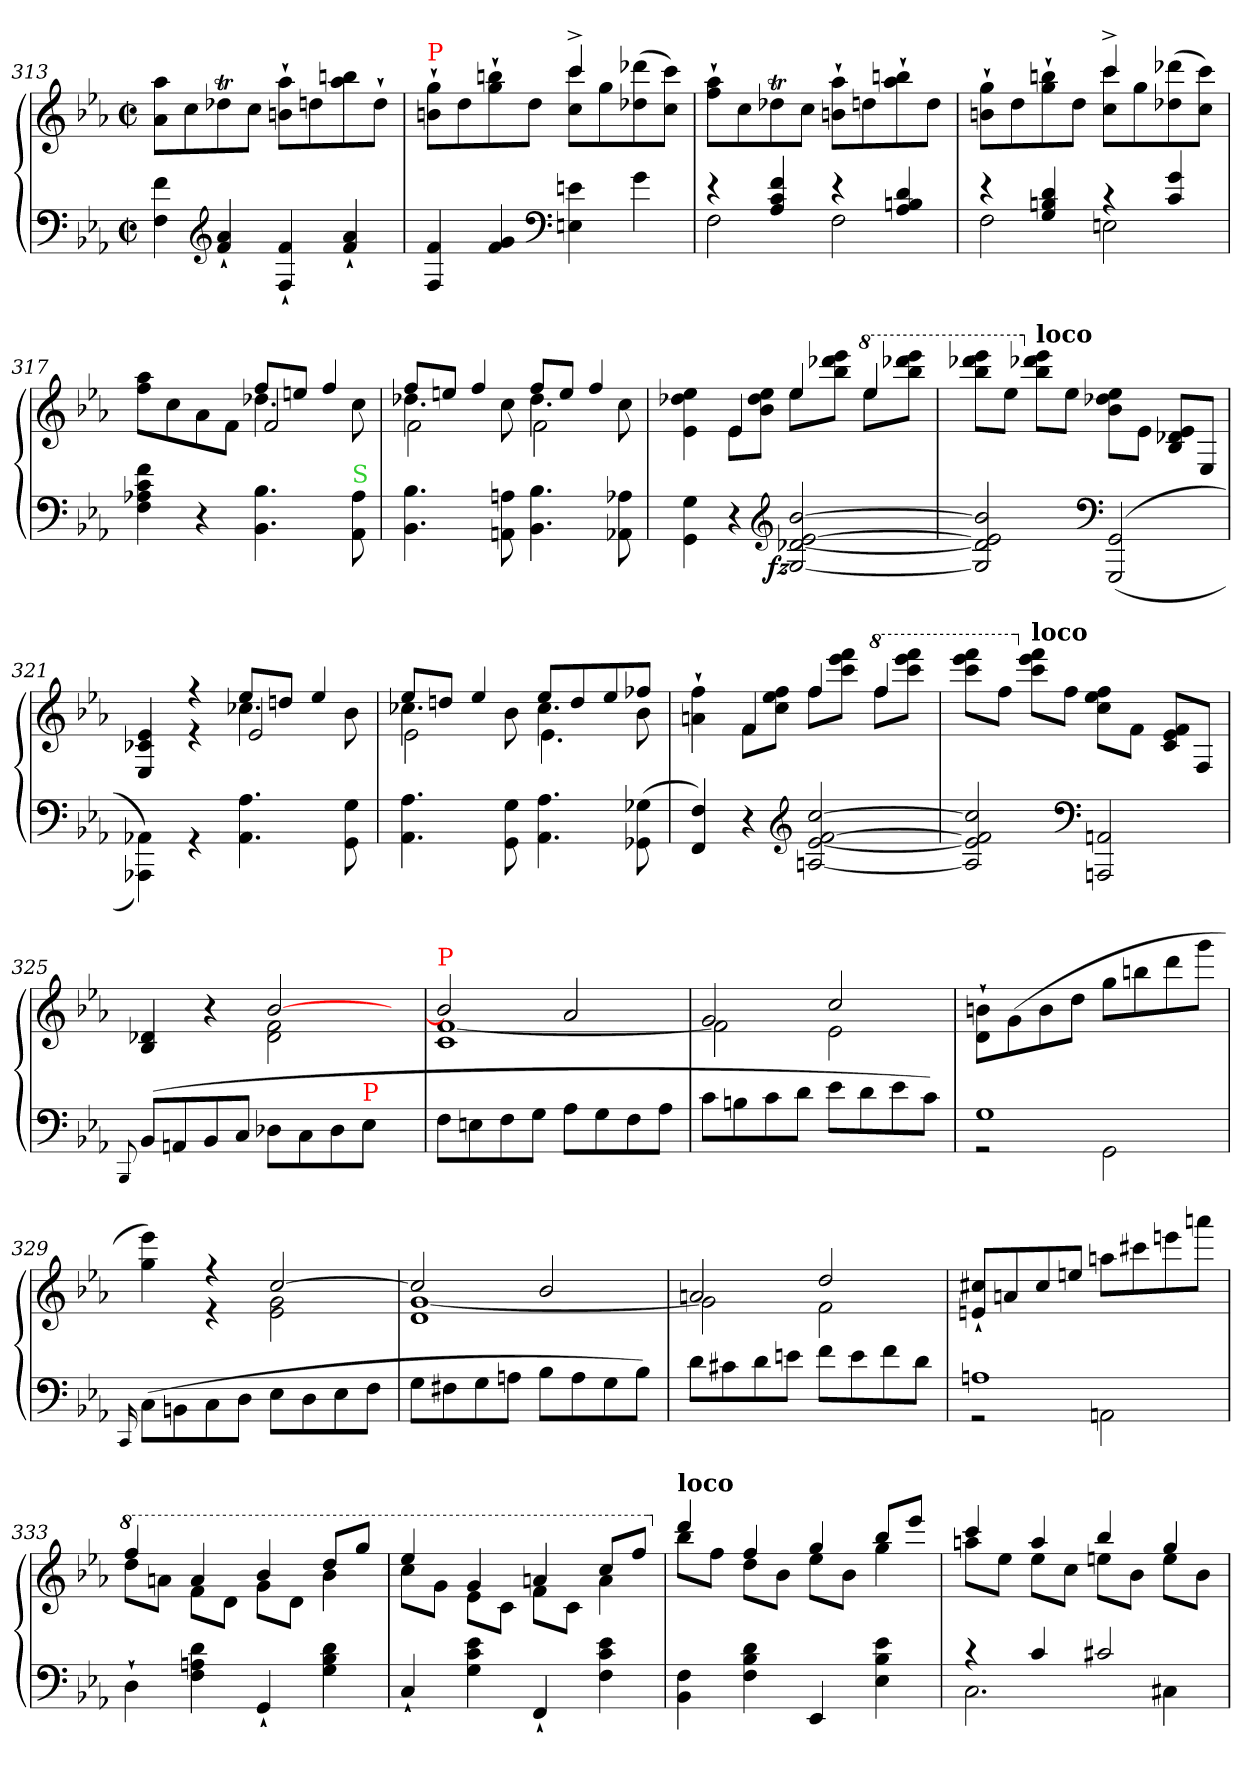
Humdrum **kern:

**kern	**kern	**dynam
*part1	*part1	*part1
*staff2	*staff1	*staff1/2
*clefF4	*clefG2	*
*k[b-e-a-]	*k[b-e-a-]	*
*c:	*c:	*
*M2/2	*M2/2	*
*met(c|)	*met(c|)	*
=313	=313	=313
4f 4F	8aa- 8a-L	.
.	8cc	.
*clefG2	*	*
4a-` 4f`	8dd-XT	.
.	8ccJ	.
4f` 4F`	8aa-` 8bn`L	.
.	8ddn	.
4a-` 4f`	8bbn 8aa-	.
.	8dd`J	.
=314	=314	=314
*	*^	*
!	!LO:TX:a:color=red:t=P	!	!
4f 4F	2ryy	8gg` 8bn`L	.
.	.	8dd	.
4g 4f	.	8bbn` 8gg`	.
.	.	8ddJ	.
*clefF4	*	*	*
4en 4En	4ccc^	8ccc 8ccL	.
.	.	8gg	.
4g	4ryy	(8ddd-X 8dd-X	.
.	.	8ccc 8ccJ)	.
*	*v	*v	*
=315	=315	=315
*^	*	*
4re	2F	8aa-` 8ff`L	.
.	.	8cc	.
4f 4c 4A-	.	8dd-XT	.
.	.	8ccJ	.
4re	2F	8aa-` 8bn`L	.
.	.	8ddn	.
4d 4Bn 4A-	.	8bbn` 8aa-`	.
.	.	8ddJ	.
=316	=316	=316	=316
*	*	*^	*
4re	2F	2ryy	8gg` 8bn`L	.
.	.	.	8dd	.
4d 4Bn 4G	.	.	8bbn` 8gg`	.
.	.	.	8ddJ	.
4rc	2En	4ccc^	8ccc 8ccL	.
.	.	.	8gg	.
4g 4c	.	4ryy	(8ddd-X 8dd-X	.
.	.	.	8ccc 8ccJ)	.
*v	*v	*	*	*
=317	=317	=317	=317
*	*	*^	*
4f 4c 4A-X 4F	2ryy	8aa- 8ffL	2ryy	.
.	.	8cc	.	.
4r	.	8a-	.	.
.	.	8fJ	.	.
4.B- 4.BB-	8ffL	4.dd-X	2f	.
.	8eenJ	.	.	.
.	4ff	.	.	.
!LO:TX:a:color=limegreen:t=S	!	!	!	!
8A- 8AA-	.	8cc	.	.
=318	=318	=318	=318	=318
4.B- 4.BB-	8ffL	4.dd-X	2f\	.
.	8eenJ	.	.	.
.	4ff	.	.	.
8An 8AAn	.	8cc	.	.
4.B- 4.BB-	8ffL	4.dd-	2f\	.
.	8eeJ	.	.	.
.	4ff	.	.	.
8A-X 8AA-X	.	8cc	.	.
*	*	*v	*v	*
=319	=319	=319	=319
!	!	!	!LO:DY:b
!	!	!	!LO:DY:n=1:b
4G\ 4GG\	4ryy	4ee-\ 4dd-X\ 4e-\	fz fz
4r	4e-	8e-L	.
.	.	8ee- 8dd- 8b-J	.
*clefG2	*	*	*
!	!	!	!LO:DY:n=2:b=2:rj
[2b- [2e- [2d-X [2G	4ee-	8ee-L	fz
.	.	8eee- 8ddd-X 8bb-J	.
*	*8va	*	*
.	4eee-	8eee-L	.
.	.	8eeee- 8dddd-X 8bbb-J	.
*	*v	*v	*
=320	=320	=320
2b-] 2e-] 2d-] 2G]	8eeee- 8dddd-X 8bbb-L	.
.	8eee-J	.
*	*X8va	*
!	!LO:TX:a:B:t=loco	!
.	8eee- 8ddd-X 8bb-L	.
.	8ee-J	.
*clefF4	*	*
(<(<2GG 2GGG	8ee-\ 8dd-X\ 8b-\L	.
.	8e-\J	.
.	8e- 8d-X 8B-L	.
.	8E-/J	.
=321	=321	=321
*	*^	*
*	*	*^	*
4AA-X\ 4AAA-X\))	4e-/ 4c-X/ 4E-/	4ryy	2ryy	.
4rGG	4r	4r	.	.
4.A- 4.AA-	8ee-L	4.cc-X	2e-	.
.	8ddnJ	.	.	.
.	4ee-	.	.	.
8G\ 8GG\	.	8b-	.	.
=322	=322	=322	=322	=322
4.A- 4.AA-	8ee-L	4.cc-X	2e-\	.
.	8ddnJ	.	.	.
.	4ee-	.	.	.
8G\ 8GG\	.	8b-	.	.
4.A- 4.AA-	8ee-L	4.cc-	4.e-\	.
.	8dd	.	.	.
.	8ee-	.	.	.
(>8G-X\ 8GG-X\	8ff-XJ	8b-	8ryy	.
*	*	*v	*v	*
=323	=323	=323	=323
4F 4FF)	4ryy	4ff` 4an`	.
4r	4f	8fL	.
.	.	8ff 8ee- 8ccJ	.
*clefG2	*	*	*
[2cc [2f [2e- [2An	4ff	8ffL	.
.	.	8fff 8eee- 8cccJ	.
*	*8va	*	*
.	4fff	8fffL	.
.	.	8ffff 8eeee- 8ccccJ	.
*	*v	*v	*
=324	=324	=324
2cc] 2f] 2e-] 2A]	8ffff 8eeee- 8ccccL	.
.	8fffJ	.
*	*X8va	*
!	!LO:TX:a:B:t=loco	!
.	8fff 8eee- 8cccL	.
.	8ffJ	.
*clefF4	*	*
2AAn 2AAAn	8ff\ 8ee-\ 8cc\L	.
.	8f\J	.
.	8f 8e- 8cL	.
.	8F/J	.
=325	=325	=325
8qqBBB-/	.	.
*	*^	*
(>8BB-L	4d-X 4B-	2ryy	.
8AAn	.	.	.
8BB-	4r	.	.
8CJ	.	.	.
8D-XL	[2b-	2f 2d-	.
8C	.	.	.
8D-	.	.	.
!LO:TX:a:color=red:t=P	!	!	!
8E-J	.	.	.
8ryy	8ryy	8ryy	.
=326	=326	=326	=326
!	!LO:TX:a:color=red:t=P	!	!
8FL	2b-]	[1f 1c	.
8En	.	.	.
8F	.	.	.
8GJ	.	.	.
8A-L	2a-	.	.
8G	.	.	.
8F	.	.	.
8A-J	.	.	.
=327	=327	=327	=327
8cL	2g	2f]	.
8Bn	.	.	.
8c	.	.	.
8dJ	.	.	.
8e-L	2cc	2e-\	.
8d	.	.	.
8e-	.	.	.
8cJ)	.	.	.
*	*v	*v	*
=328	=328	=328
*^	*	*
1G	2rGG	8bn`\ 8d`\L	.
.	.	(8g\	.
.	.	8b\	.
.	.	8dd\J	.
.	2GG	8ggL	.
.	.	8bbn	.
.	.	8ddd	.
.	.	8gggJ	.
*v	*v	*	*
=329	=329	=329
16qqCC/	.	.
*	*^	*
(8C\L	4eee- 4gg)	4ryy	.
8BBn\	.	.	.
8C\	4r	4r	.
8D\J	.	.	.
8E-L	[2cc	2g 2e-	.
8D	.	.	.
8E-	.	.	.
8FJ	.	.	.
=330	=330	=330	=330
8GL	2cc]	[1g 1d	.
8F#X	.	.	.
8G	.	.	.
8AnJ	.	.	.
8B-L	2b-	.	.
8A	.	.	.
8G	.	.	.
8B-J)	.	.	.
=331	=331	=331	=331
8dL	2an	2g]	.
8c#X	.	.	.
8d	.	.	.
8enJ	.	.	.
8fL	2dd	2f\	.
8e	.	.	.
8f	.	.	.
8dJ	.	.	.
*	*v	*v	*
=332	=332	=332
*^	*	*
1An	2rGG	8cc#X` 8en`L	.
.	.	8an	.
.	.	8cc#	.
.	.	8eenJ	.
.	2AAnj	8aanL	.
.	.	8ccc#X	.
.	.	8eeen	.
.	.	8aaaJ	.
*v	*v	*	*
=333	=333	=333
*	*8va	*
*	*^	*
4D`	4fff	8dddL	.
.	.	8aanJ	.
4d 4An 4F	4aa	8ffL	.
.	.	8ddJ	.
4GG`	4bb-	8ggL	.
.	.	8ddJ	.
4d 4B- 4G	8dddL	4bb-	.
.	8gggJ	.	.
=334	=334	=334	=334
4C`	4eee-	8cccL	.
.	.	8ggJ	.
4e- 4c 4G	4gg	8ee-L	.
.	.	8ccJ	.
4FF`	4aan	8ffL	.
.	.	8ccJ	.
4e- 4c 4F	8cccL	4aa	.
.	8fffJ	.	.
=335	=335	=335	=335
*	*X8va	*	*
!	!LO:TX:a:B:t=loco	!	!
4F 4BB-	4ddd	8bb-L	.
.	.	8ffJ	.
4d 4B- 4F	4ff	8ddL	.
.	.	8b-J	.
4EE-	4gg	8ee-L	.
.	.	8b-J	.
4e- 4B- 4E-	8bb-L	4gg	.
.	8eee-J	.	.
=336	=336	=336	=336
*^	*	*	*
4rc	2.C	4ccc	8aanL	.
.	.	.	8ee-J	.
4c	.	4aa	8ee-L	.
.	.	.	8ccJ	.
2c#X	.	4bb-	8eenL	.
.	.	.	8b-J	.
.	4C#X	4gg	8eeL	.
.	.	.	8b-J	.
*v	*v	*	*	*
*	*v	*v	*
=	=	=
*-	*-	*-
